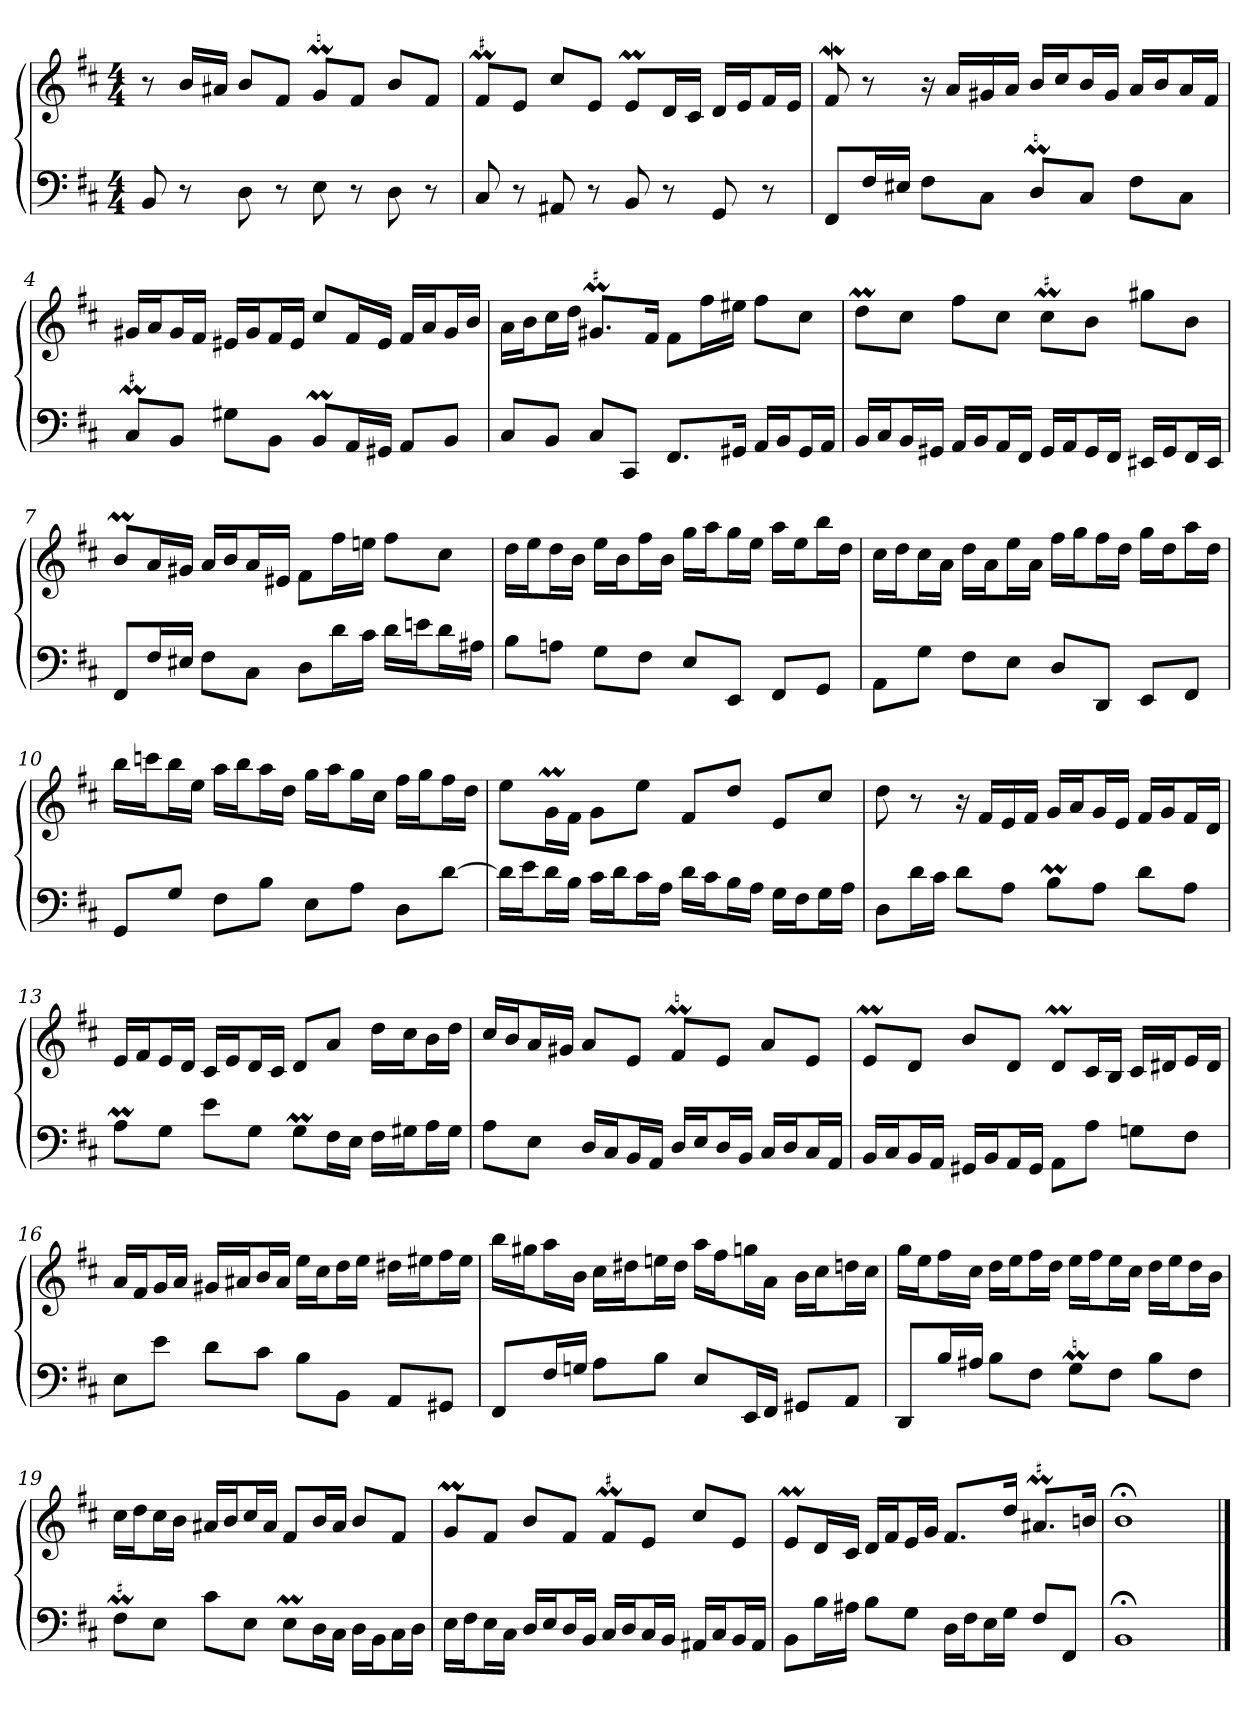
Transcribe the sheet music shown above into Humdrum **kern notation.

**kern	**kern
*part1	*part1
*staff2	*staff1
*clefF4	*clefG2
*k[f#c#]	*k[f#c#]
*b:	*b:
*M4/4	*M4/4
=1	=1
8BB	8r
8r	16b/LL
.	16a#X/JJ
8D	8b/L
8r	8f#/J
8E	8gM/L
8r	8f#/J
8D	8b/L
8r	8f#/J
=2	=2
!	!LO:MOR:acc=#
8C#	8f#M/L
8r	8e/J
8AA#X	8cc#/L
8r	8e/J
8BB	8eM/L
8r	16d/L
.	16c#/JJ
8GG	16d/LL
.	16e/J
8r	16f#/L
.	16e/JJ
=3	=3
8FF#/L	8f#W
16F#/L	8r
16E#X/JJ	.
8F#\L	16r
.	16a/LL
8C#\J	16g#X/
.	16a/JJ
8DM/L	16b/LL
.	16cc#/J
8C#/J	16b/L
.	16g#/JJ
8F#\L	16a/LL
.	16b/J
8C#\J	16a/L
.	16f#/JJ
=4	=4
!LO:MOR:acc=#	!
8C#M/L	16g#X/LL
.	16a/J
8BB/J	16g#/L
.	16f#/JJ
8G#X\L	16e#X/LL
.	16g#/J
8BB\J	16f#/L
.	16e#/JJ
8BBM/L	8cc#/L
16AA/L	16f#/L
16GG#X/JJ	16e#/JJ
8AA/L	16f#/LL
.	16a/J
8BB/J	16g#/L
.	16b/JJ
=5	=5
8C#/L	16a\LL
.	16b\J
8BB/J	16cc#\L
.	16dd\JJ
!	!LO:MOR:acc=#
8C#/L	8.g#XM/L
8CC#/J	.
.	16f#/Jk
8.FF#/L	8f#\L
.	16ff#\L
16GG#X/Jk	16ee#X\JJ
16AA/LL	8ff#\L
16BB/J	.
16GG#/L	8cc#\J
16AA/JJ	.
=6	=6
16BB/LL	8ddM\L
16C#/J	.
16BB/L	8cc#\J
16GG#X/JJ	.
16AA/LL	8ff#\L
16BB/J	.
16AA/L	8cc#\J
16FF#/JJ	.
!	!LO:MOR:acc=#
16GG#/LL	8cc#M\L
16AA/J	.
16GG#/L	8b\J
16FF#/JJ	.
16EE#X/LL	8gg#X\L
16GG#/J	.
16FF#/L	8b\J
16EE#/JJ	.
=7	=7
8FF#/L	8bM/L
16F#/L	16a/L
16E#X/JJ	16g#X/JJ
8F#\L	16a/LL
.	16b/J
8C#\J	16a/L
.	16e#X/JJ
8D\L	8f#\L
16d\L	16ff#\L
16c#\JJ	16een\JJ
16d\LL	8ff#\L
16en\J	.
16d\L	8cc#\J
16A#X\JJ	.
=8	=8
8B\L	16dd\LL
.	16ee\J
8An\J	16dd\L
.	16b\JJ
8G\L	16ee\LL
.	16b\J
8F#\J	16ff#\L
.	16b\JJ
8E/L	16gg\LL
.	16aa\J
8EE/J	16gg\L
.	16ee\JJ
8FF#/L	16aa\LL
.	16ee\J
8GG/J	16bb\L
.	16dd\JJ
=9	=9
8AA\L	16cc#\LL
.	16dd\J
8G\J	16cc#\L
.	16a\JJ
8F#\L	16dd\LL
.	16a\J
8E\J	16ee\L
.	16a\JJ
8D/L	16ff#\LL
.	16gg\J
8DD/J	16ff#\L
.	16dd\JJ
8EE/L	16gg\LL
.	16dd\J
8FF#/J	16aa\L
.	16dd\JJ
=10	=10
8GG/L	16bb\LL
.	16cccn\J
8G/J	16bb\L
.	16ee\JJ
8F#\L	16aa\LL
.	16bb\J
8B\J	16aa\L
.	16dd\JJ
8E\L	16gg\LL
.	16aa\J
8A\J	16gg\L
.	16cc#\JJ
8D\L	16ff#\LL
.	16gg\J
[8d\J	16ff#\L
.	16dd\JJ
=11	=11
16d\LL]	8ee\L
16e\J	.
16d\L	16gM\L
16B\JJ	16f#\JJ
16c#\LL	8g\L
16d\J	.
16c#\L	8ee\J
16A\JJ	.
16d\LL	8f#/L
16c#\J	.
16B\L	8dd/J
16A\JJ	.
16G\LL	8e/L
16F#\J	.
16G\L	8cc#/J
16A\JJ	.
=12	=12
8D\L	8dd
16d\L	8r
16c#\JJ	.
8d\L	16r
.	16f#/LL
8A\J	16e/
.	16f#/JJ
8BM\L	16g/LL
.	16a/J
8A\J	16g/L
.	16e/JJ
8d\L	16f#/LL
.	16g/J
8A\J	16f#/L
.	16d/JJ
=13	=13
8AM\L	16e/LL
.	16f#/J
8G\J	16e/L
.	16d/JJ
8e\L	16c#/LL
.	16e/J
8G\J	16d/L
.	16c#/JJ
8GM\L	8d/L
16F#\L	8a/J
16E\JJ	.
16F#\LL	16dd\LL
16G#X\J	16cc#\J
16A\L	16b\L
16G#\JJ	16dd\JJ
=14	=14
8A\L	16cc#/LL
.	16b/J
8E\J	16a/L
.	16g#X/JJ
16D/LL	8a/L
16C#/J	.
16BB/L	8e/J
16AA/JJ	.
16D/LL	8f#m/L
16E/J	.
16D/L	8e/J
16BB/JJ	.
16C#/LL	8a/L
16D/J	.
16C#/L	8e/J
16AA/JJ	.
=15	=15
16BB/LL	8eM/L
16C#/J	.
16BB/L	8d/J
16AA/JJ	.
16GG#X/LL	8b/L
16BB/J	.
16AA/L	8d/J
16GG#/JJ	.
8AA\L	8dM/L
8A\J	16c#/L
.	16B/JJ
8Gn\L	16c#/LL
.	16d#X/J
8F#\J	16e/L
.	16d#/JJ
=16	=16
8E\L	16a/LL
.	16f#/J
8e\J	16g/L
.	16a/JJ
8d\L	16g#X/LL
.	16a#X/J
8c#\J	16b/L
.	16a#/JJ
8B\L	16ee\LL
.	16cc#\J
8BB\J	16dd\L
.	16ee\JJ
8AA/L	16dd#X\LL
.	16ee#X\J
8GG#X/J	16ff#\L
.	16ee#\JJ
=17	=17
8FF#/L	16bb\LL
.	16gg#X\J
16F#/L	16aa\L
16Gn/JJ	16b\JJ
8A\L	16cc#\LL
.	16dd#X\J
8B\J	16een\L
.	16dd#\JJ
8E/L	16aa\LL
.	16ff#\J
16EE/L	16ggn\L
16FF#/JJ	16a\JJ
8GG#X/L	16b\LL
.	16cc#\J
8AA/J	16ddn\L
.	16cc#\JJ
=18	=18
8DD/L	16gg\LL
.	16ee\J
16B/L	16ff#\L
16A#X/JJ	16cc#\JJ
8B\L	16dd\LL
.	16ee\J
8F#\J	16ff#\L
.	16dd\JJ
8GM\L	16ee\LL
.	16ff#\J
8F#\J	16ee\L
.	16cc#\JJ
8B\L	16dd\LL
.	16ee\J
8F#\J	16dd\L
.	16b\JJ
=19	=19
!LO:MOR:acc=#	!
8F#M\L	16cc#\LL
.	16dd\J
8E\J	16cc#\L
.	16b\JJ
8c#\L	16a#X/LL
.	16b/J
8E\J	16cc#/L
.	16a#/JJ
8EM\L	8f#/L
16D\L	16b/L
16C#\JJ	16a#/JJ
16D\LL	8b/L
16BB\J	.
16C#\L	8f#/J
16D\JJ	.
=20	=20
16E\LL	8gM/L
16F#\J	.
16E\L	8f#/J
16C#\JJ	.
16D/LL	8b/L
16E/J	.
16D/L	8f#/J
16BB/JJ	.
!	!LO:MOR:acc=#
16C#/LL	8f#M/L
16D/J	.
16C#/L	8e/J
16BB/JJ	.
16AA#X/LL	8cc#/L
16C#/J	.
16BB/L	8e/J
16AA#/JJ	.
=21	=21
8BB\L	8eM/L
16B\L	16d/L
16A#X\JJ	16c#/JJ
8B\L	16d/LL
.	16f#/J
8G\J	16e/L
.	16g/JJ
16D\LL	8.f#/L
16F#\J	.
16E\L	.
16G\JJ	16dd/Jk
!	!LO:MOR:acc=#
8F#/L	8.a#XM/L
8FF#/J	.
.	16bn/Jk
=22	=22
1BB;<	1b;<
==	==
*-	*-
